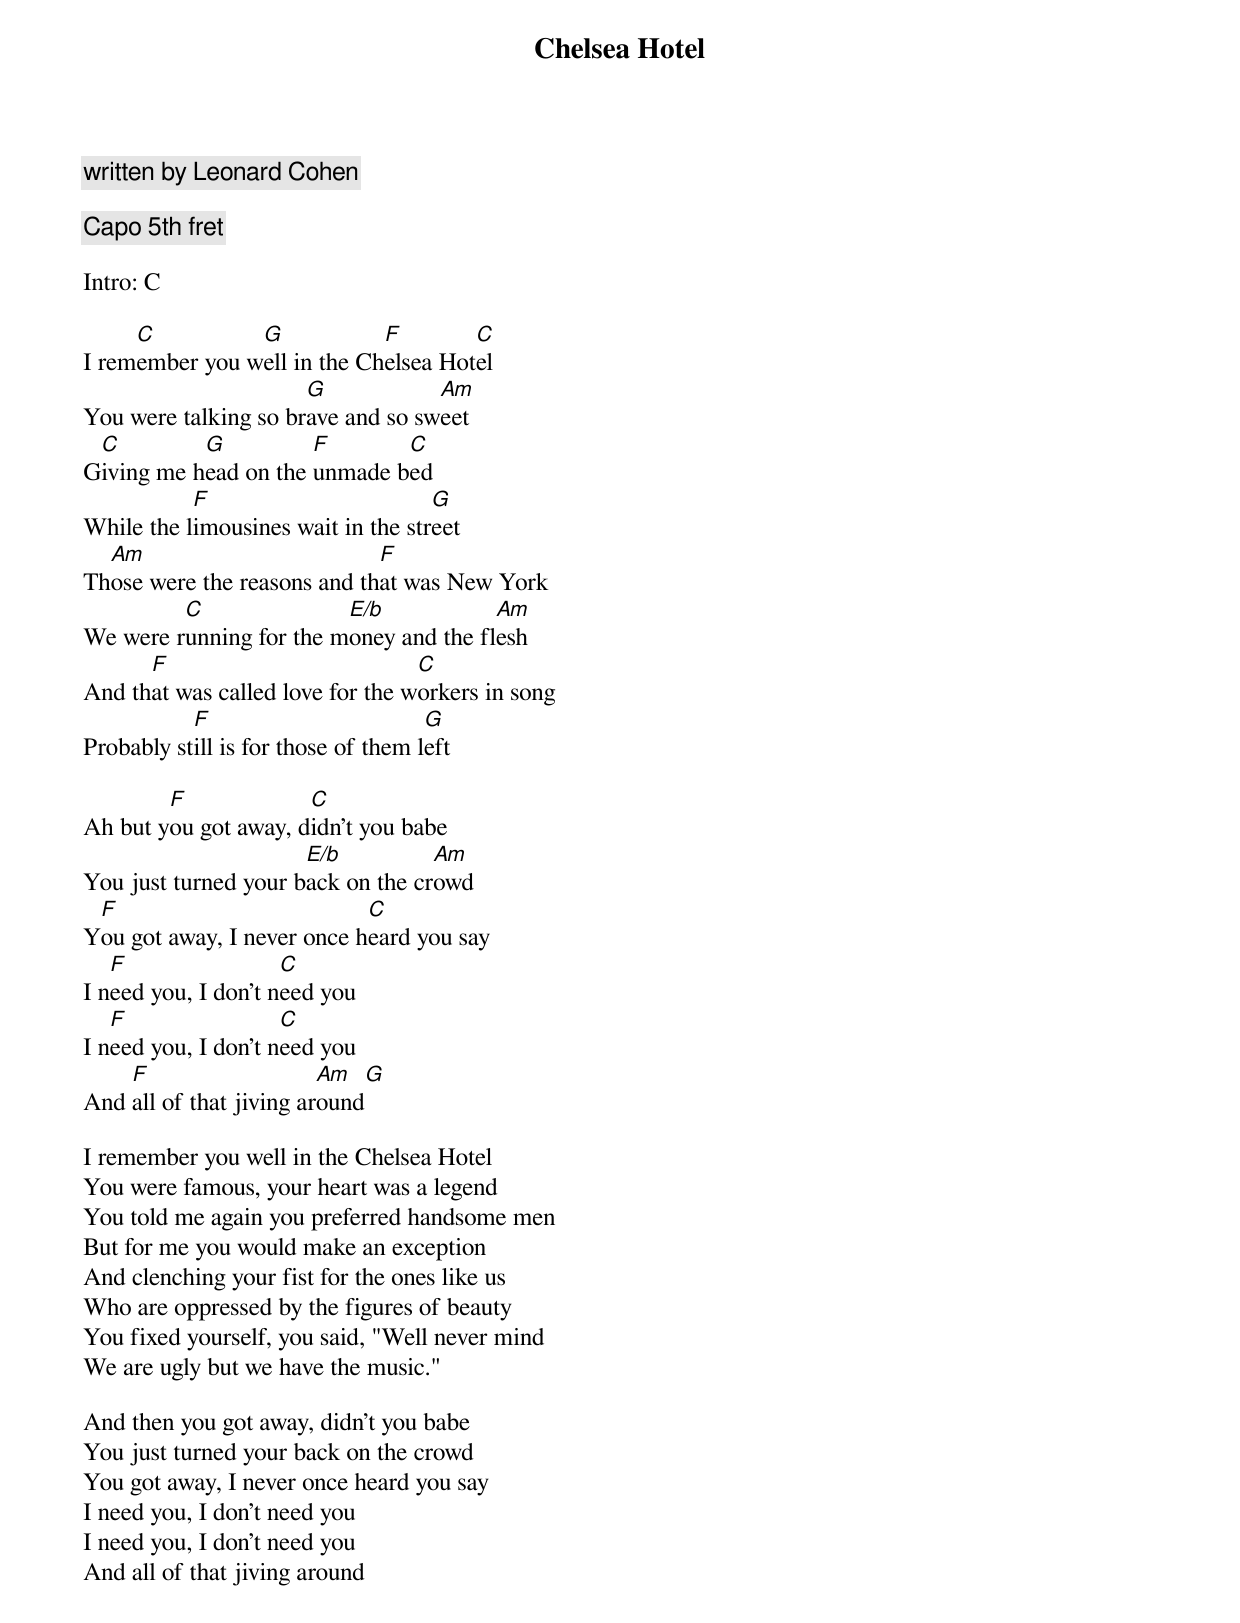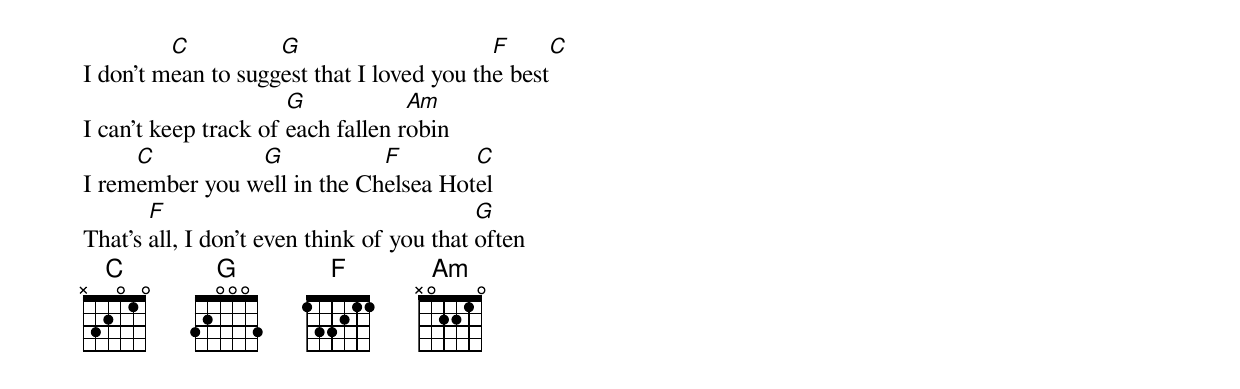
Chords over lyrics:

Chelsea Hotel

written by Leonard Cohen

Capo 5th fret

Intro: C

     C          G            F        C
I remember you well in the Chelsea Hotel
                      G            Am
You were talking so brave and so sweet
 C         G          F       C
Giving me head on the unmade bed
           F                        G
While the limousines wait in the street
  Am                         F
Those were the reasons and that was New York
         C               E/b            Am
We were running for the money and the flesh
      F                           C
And that was called love for the workers in song
           F                         G
Probably still is for those of them left

        F             C
Ah but you got away, didn't you babe
                      E/b          Am
You just turned your back on the crowd
 F                          C
You got away, I never once heard you say
   F                 C
I need you, I don't need you
   F                 C
I need you, I don't need you
    F                    Am      G
And all of that jiving around

I remember you well in the Chelsea Hotel
You were famous, your heart was a legend
You told me again you preferred handsome men
But for me you would make an exception
And clenching your fist for the ones like us
Who are oppressed by the figures of beauty
You fixed yourself, you said, "Well never mind
We are ugly but we have the music."

And then you got away, didn't you babe
You just turned your back on the crowd
You got away, I never once heard you say
I need you, I don't need you
I need you, I don't need you
And all of that jiving around

         C          G                      F      C
I don't mean to suggest that I loved you the best
                      G            Am
I can't keep track of each fallen robin
     C          G            F        C
I remember you well in the Chelsea Hotel
       F                                   G
That's all, I don't even think of you that often
